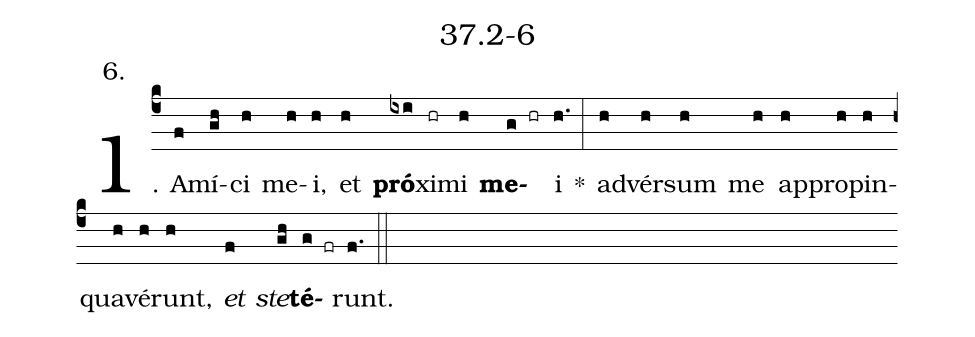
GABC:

name: 37.2-6;
annotation: 6.;
%%
(c4)1. A(f)mí(gh)ci(h) me(h)i,(h) et(h) <b>pró</b>(ixi)xi(hr)mi(h) <b>me</b>(g hr)i(h.) *(:) ad(h)vér(h)sum(h) me(h) ap(h)pro(h)pin(h)qua(h)vé(h)runt,(h) <i>et</i>(f) <i>ste</i>(gh)<b>té</b>(g fr)runt.(f.) (::)


%E(h) u(h) o(f) u(gh) a(g) e.(f.) (::)
